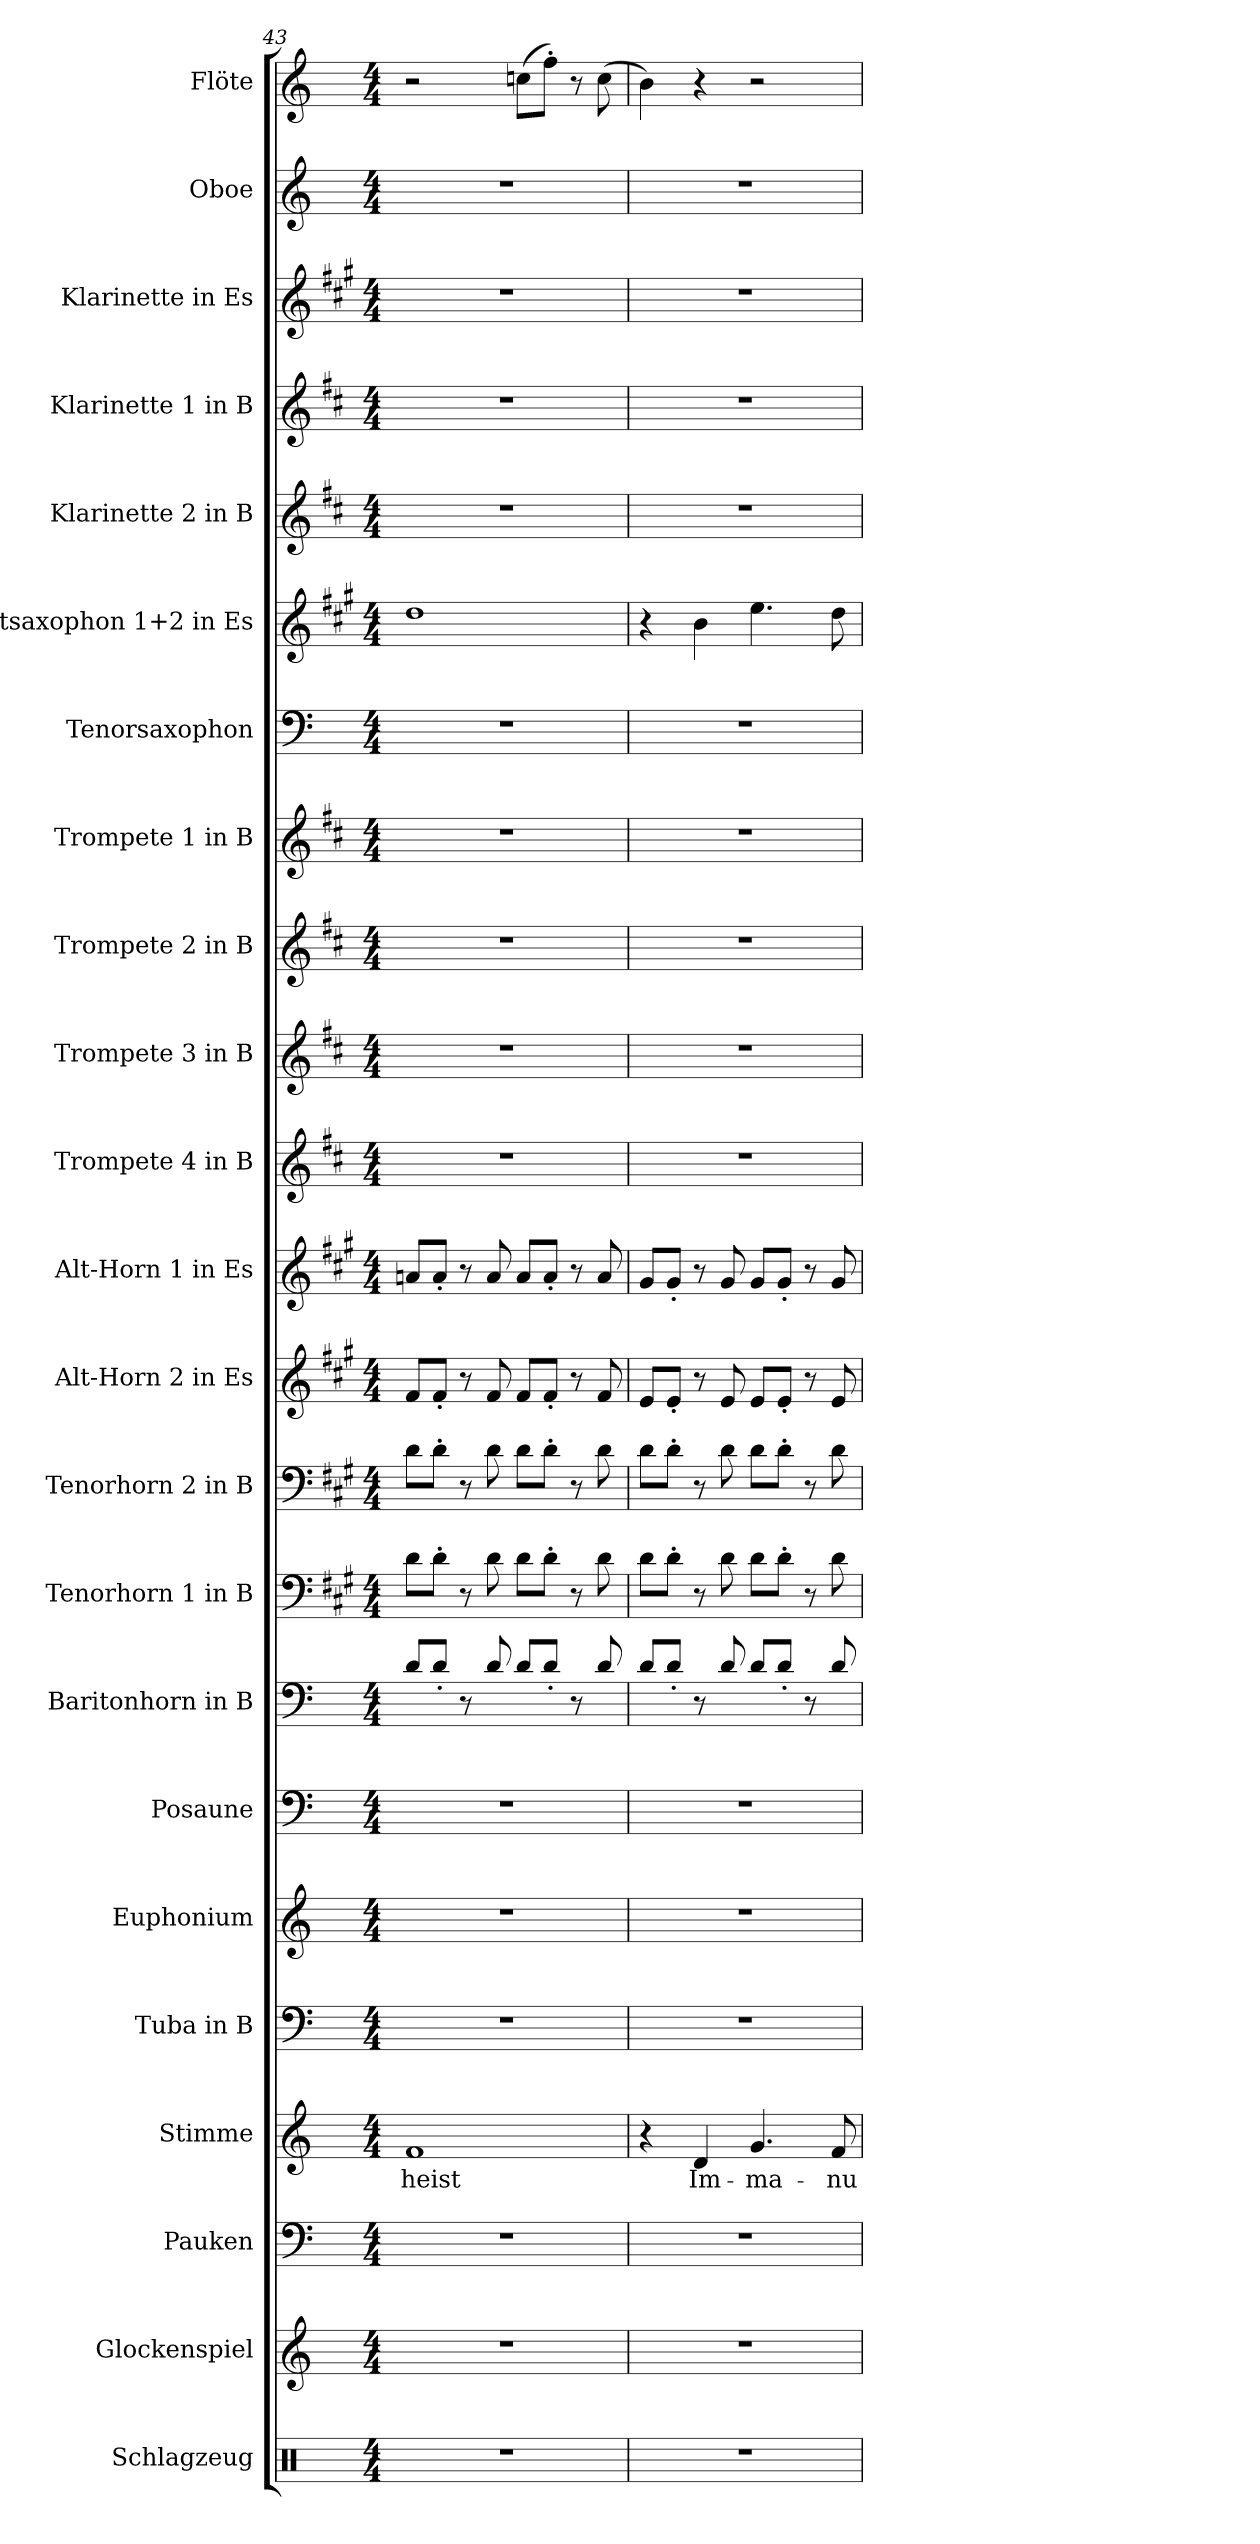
**kern	**kern	**kern	**kern	**text	**kern	**kern	**kern	**kern	**kern	**kern	**kern	**kern	**kern	**kern	**kern	**kern	**kern	**kern	**kern	**kern	**kern	**kern	**kern
*part23	*part22	*part21	*part20	*part20	*part19	*part18	*part17	*part16	*part15	*part14	*part13	*part12	*part11	*part10	*part9	*part8	*part7	*part6	*part5	*part4	*part3	*part2	*part1
*staff23	*staff22	*staff21	*staff20	*staff20	*staff19	*staff18	*staff17	*staff16	*staff15	*staff14	*staff13	*staff12	*staff11	*staff10	*staff9	*staff8	*staff7	*staff6	*staff5	*staff4	*staff3	*staff2	*staff1
*I"Schlagzeug	*I"Glockenspiel	*I"Pauken	*I"Stimme	*	*I"Tuba in B	*I"Euphonium	*I"Posaune	*I"Baritonhorn in B	*I"Tenorhorn  1 in B	*I"Tenorhorn 2 in B	*I"Alt-Horn 2 in Es	*I"Alt-Horn 1 in Es	*I"Trompete 4 in B	*I"Trompete 3 in B	*I"Trompete 2  in B	*I"Trompete 1 in B	*I"Tenorsaxophon	*I"Altsaxophon 1+2 in Es	*I"Klarinette 2  in B	*I"Klarinette 1 in B	*I"Klarinette in Es	*I"Oboe	*I"Flöte
*clefX	*clefG2	*clefF4	*clefG2	*	*clefF4	*clefG2	*clefF4	*clefF4	*clefF4	*clefF4	*clefG2	*clefG2	*clefG2	*clefG2	*clefG2	*clefG2	*clefF4	*clefG2	*clefG2	*clefG2	*clefG2	*clefG2	*clefG2
*	*ITrd-14c-24	*	*	*	*	*ITrd8c14	*	*ITrd8c14	*ITrd5c9	*ITrd5c9	*ITrd5c9	*ITrd5c9	*ITrd1c2	*ITrd1c2	*ITrd1c2	*ITrd1c2	*ITrd8c14	*ITrd5c9	*ITrd1c2	*ITrd1c2	*ITrd-2c-3	*	*
*k[]	*k[]	*k[]	*k[]	*	*k[]	*k[]	*k[]	*k[]	*k[]	*k[]	*k[]	*k[]	*k[]	*k[]	*k[]	*k[]	*k[]	*k[]	*k[]	*k[]	*k[]	*k[]	*k[]
*C:	*C:	*C:	*C:	*	*C:	*C:	*C:	*C:	*C:	*C:	*C:	*C:	*C:	*C:	*C:	*C:	*C:	*C:	*C:	*C:	*C:	*C:	*C:
*M4/4	*M4/4	*M4/4	*M4/4	*	*M4/4	*M4/4	*M4/4	*M4/4	*M4/4	*M4/4	*M4/4	*M4/4	*M4/4	*M4/4	*M4/4	*M4/4	*M4/4	*M4/4	*M4/4	*M4/4	*M4/4	*M4/4	*M4/4
=43	=43	=43	=43	=43	=43	=43	=43	=43	=43	=43	=43	=43	=43	=43	=43	=43	=43	=43	=43	=43	=43	=43	=43
!	!	!	!	!LO:LY:b:color=#000000	!	!	!	!	!	!	!	!	!	!	!	!	!	!	!	!	!	!	!
1r	1r	1r	1fi	heist	1r	1r	1r	8Di/L	8Fi\L	8Fi\L	8Ai/L	8cni/L	1r	1r	1r	1r	1r	1fi	1r	1r	1r	1r	2r
.	.	.	.	.	.	.	.	8D'i/J	8F'i\J	8F'i\J	8A'i/J	8c'i/J	.	.	.	.	.	.	.	.	.	.	.
.	.	.	.	.	.	.	.	8r	8r	8r	8r	8r	.	.	.	.	.	.	.	.	.	.	.
.	.	.	.	.	.	.	.	8Di/	8Fi\	8Fi\	8Ai/	8ci/	.	.	.	.	.	.	.	.	.	.	.
.	.	.	.	.	.	.	.	8Di/L	8Fi\L	8Fi\L	8Ai/L	8ci/L	.	.	.	.	.	.	.	.	.	.	(8ccni\L
.	.	.	.	.	.	.	.	8D'i/J	8F'i\J	8F'i\J	8A'i/J	8c'i/J	.	.	.	.	.	.	.	.	.	.	8ff'i\J)
.	.	.	.	.	.	.	.	8r	8r	8r	8r	8r	.	.	.	.	.	.	.	.	.	.	8r
.	.	.	.	.	.	.	.	8Di/	8Fi\	8Fi\	8Ai/	8ci/	.	.	.	.	.	.	.	.	.	.	(8cci\
=44	=44	=44	=44	=44	=44	=44	=44	=44	=44	=44	=44	=44	=44	=44	=44	=44	=44	=44	=44	=44	=44	=44	=44
1r	1r	1r	4r	.	1r	1r	1r	8Di/L	8Fi\L	8Fi\L	8Gi/L	8Bi/L	1r	1r	1r	1r	1r	4r	1r	1r	1r	1r	4bi\)
.	.	.	.	.	.	.	.	8D'i/J	8F'i\J	8F'i\J	8G'i/J	8B'i/J	.	.	.	.	.	.	.	.	.	.	.
!	!	!	!	!LO:LY:b:color=#000000	!	!	!	!	!	!	!	!	!	!	!	!	!	!	!	!	!	!	!
.	.	.	4di/	Im-	.	.	.	8r	8r	8r	8r	8r	.	.	.	.	.	4di\	.	.	.	.	4r
.	.	.	.	.	.	.	.	8Di/	8Fi\	8Fi\	8Gi/	8Bi/	.	.	.	.	.	.	.	.	.	.	.
!	!	!	!	!LO:LY:b:color=#000000	!	!	!	!	!	!	!	!	!	!	!	!	!	!	!	!	!	!	!
.	.	.	4.gi/	-ma-	.	.	.	8Di/L	8Fi\L	8Fi\L	8Gi/L	8Bi/L	.	.	.	.	.	4.gi\	.	.	.	.	2r
.	.	.	.	.	.	.	.	8D'i/J	8F'i\J	8F'i\J	8G'i/J	8B'i/J	.	.	.	.	.	.	.	.	.	.	.
.	.	.	.	.	.	.	.	8r	8r	8r	8r	8r	.	.	.	.	.	.	.	.	.	.	.
!	!	!	!	!LO:LY:b:color=#000000	!	!	!	!	!	!	!	!	!	!	!	!	!	!	!	!	!	!	!
.	.	.	8fi/	-nu-	.	.	.	8Di/	8Fi\	8Fi\	8Gi/	8Bi/	.	.	.	.	.	8fi\	.	.	.	.	.
=	=	=	=	=	=	=	=	=	=	=	=	=	=	=	=	=	=	=	=	=	=	=	=
*-	*-	*-	*-	*-	*-	*-	*-	*-	*-	*-	*-	*-	*-	*-	*-	*-	*-	*-	*-	*-	*-	*-	*-
